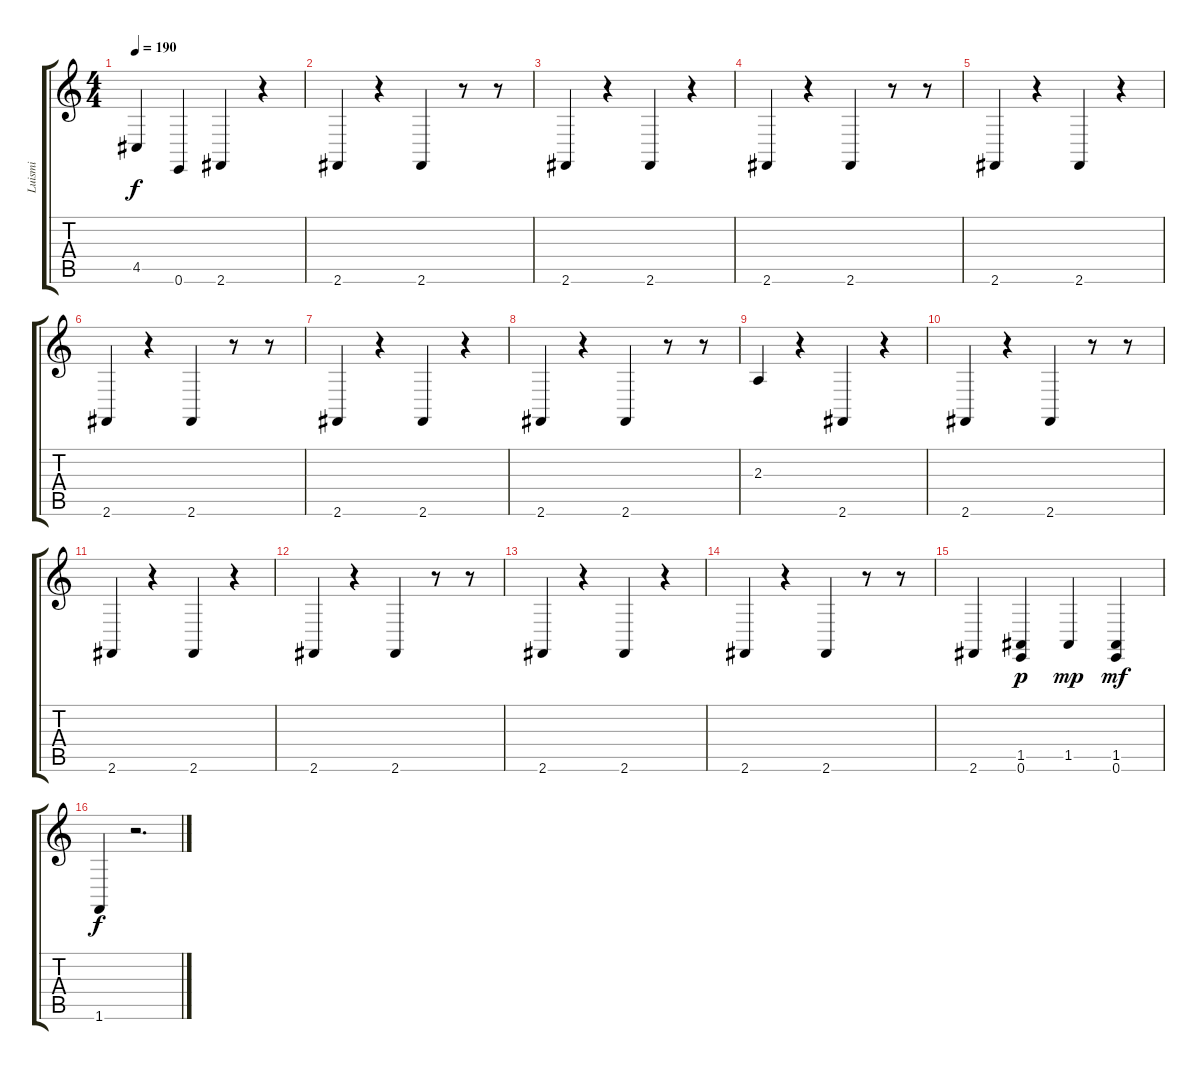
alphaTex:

\track ("Luismi" "Luismi") {instrument acousticgrandpiano}
\staff {score tabs}
\tuning (E4 B3 G3 D3 A2 E2) {hide}
\ts (4 4)
\tempo 190
\clef g2
\ks c
4.5.4{dy f} 0.6.4 2.6.4 r.4 |
2.6.4 r.4 2.6.4 r.8 r.8 |
2.6.4 r.4 2.6.4 r.4 |
2.6.4 r.4 2.6.4 r.8 r.8 |
2.6.4 r.4 2.6.4 r.4 |
2.6.4 r.4 2.6.4 r.8 r.8 |
2.6.4 r.4 2.6.4 r.4 |
2.6.4 r.4 2.6.4 r.8 r.8 |
2.3.4 r.4 2.6.4 r.4 |
2.6.4 r.4 2.6.4 r.8 r.8 |
2.6.4 r.4 2.6.4 r.4 |
2.6.4 r.4 2.6.4 r.8 r.8 |
2.6.4 r.4 2.6.4 r.4 |
2.6.4 r.4 2.6.4 r.8 r.8 |
2.6.4 (1.5 0.6).4{dy p} 1.5.4{dy mp} (1.5 0.6).4{dy mf} |
1.6.4{dy f} r.2{d}
